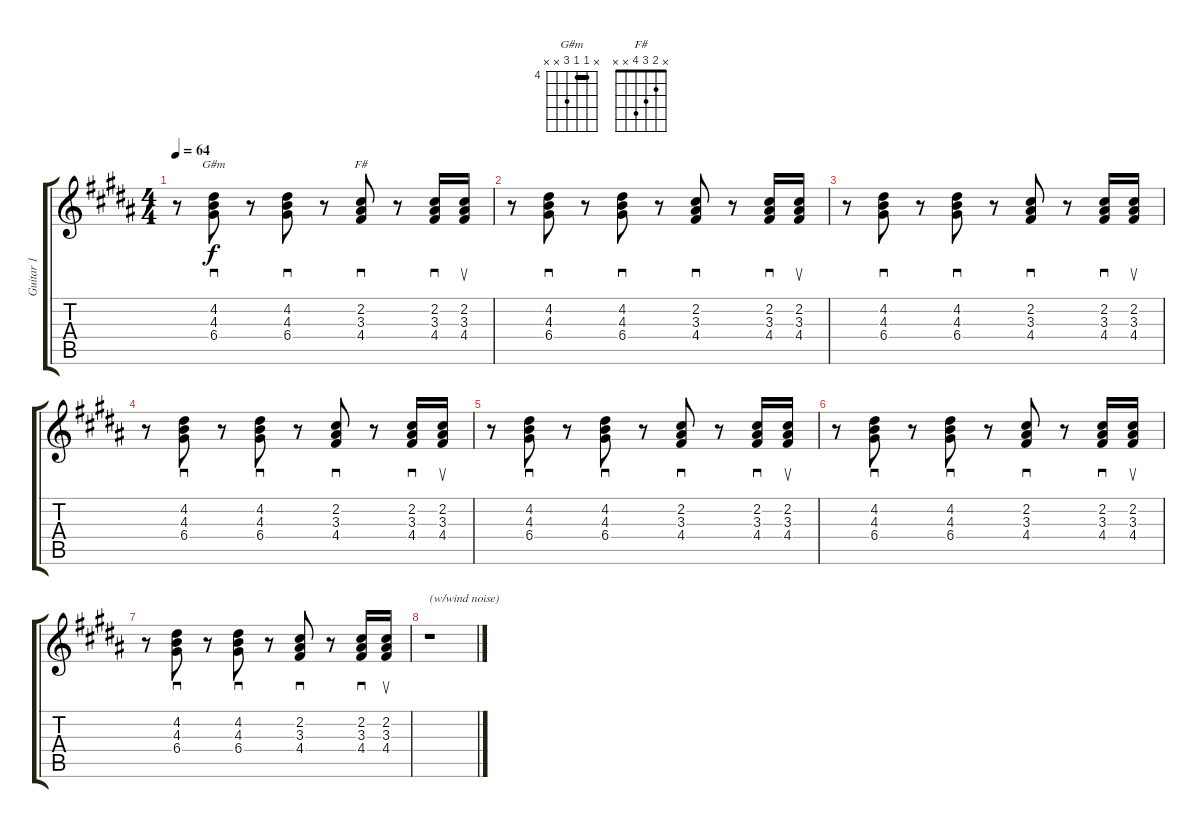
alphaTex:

\track ("Guitar 1" "Guitar 1") {instrument acousticguitarsteel}
\staff {score tabs}
\tuning (E4 B3 G3 D3 A2 E2) {hide}
\chord ("G#m" x 4 4 6 x x) {firstfret 4 barre 4}
\chord ("F#" x 2 3 4 x x)
\ts (4 4)
\tempo 64
\clef g2
\ks b
r.8{dy f} (4.2 4.3 6.4).8{sd ch "G#m"} r.8 (4.2 4.3 6.4).8{sd} r.8 (2.2 3.3 4.4).8{sd ch "F#"} r.8 (2.2 3.3 4.4).16{sd} (2.2 3.3 4.4).16{su} |
r.8 (4.2 4.3 6.4).8{sd} r.8 (4.2 4.3 6.4).8{sd} r.8 (2.2 3.3 4.4).8{sd} r.8 (2.2 3.3 4.4).16{sd} (2.2 3.3 4.4).16{su} |
r.8 (4.2 4.3 6.4).8{sd} r.8 (4.2 4.3 6.4).8{sd} r.8 (2.2 3.3 4.4).8{sd} r.8 (2.2 3.3 4.4).16{sd} (2.2 3.3 4.4).16{su} |
r.8 (4.2 4.3 6.4).8{sd} r.8 (4.2 4.3 6.4).8{sd} r.8 (2.2 3.3 4.4).8{sd} r.8 (2.2 3.3 4.4).16{sd} (2.2 3.3 4.4).16{su} |
r.8 (4.2 4.3 6.4).8{sd} r.8 (4.2 4.3 6.4).8{sd} r.8 (2.2 3.3 4.4).8{sd} r.8 (2.2 3.3 4.4).16{sd} (2.2 3.3 4.4).16{su} |
r.8 (4.2 4.3 6.4).8{sd} r.8 (4.2 4.3 6.4).8{sd} r.8 (2.2 3.3 4.4).8{sd} r.8 (2.2 3.3 4.4).16{sd} (2.2 3.3 4.4).16{su} |
r.8 (4.2 4.3 6.4).8{sd} r.8 (4.2 4.3 6.4).8{sd} r.8 (2.2 3.3 4.4).8{sd} r.8 (2.2 3.3 4.4).16{sd} (2.2 3.3 4.4).16{su} |
r.1{txt "(w/wind noise)"}
